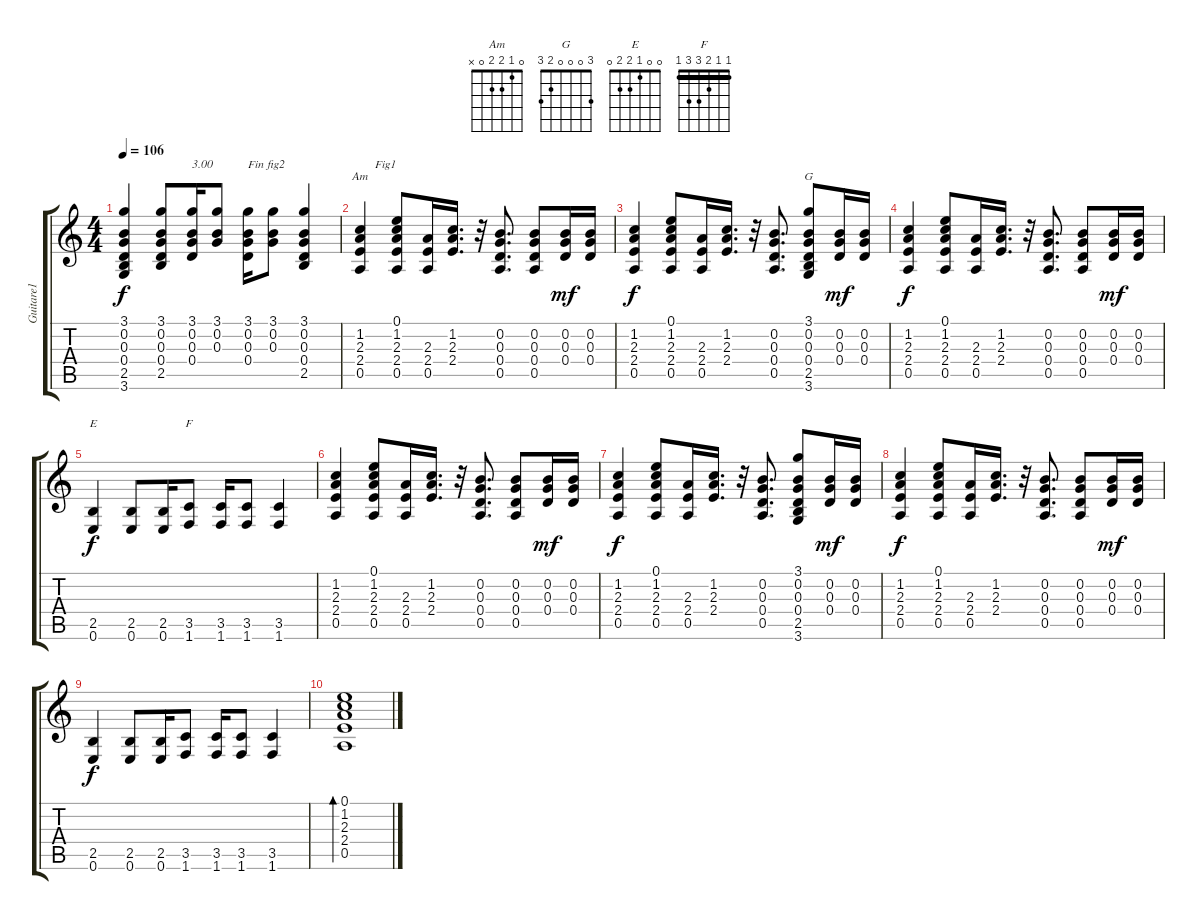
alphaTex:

\track ("Guitare1" "Guitare1") {instrument acousticguitarsteel}
\staff {score tabs}
\tuning (E4 B3 G3 D3 A2 E2) {hide}
\chord ("Am" 0 1 2 2 0 x)
\chord ("G" 3 0 0 0 2 3)
\chord ("E" 0 0 1 2 2 0)
\chord ("F" 1 1 2 3 3 1) {barre 1}
\ts (4 4)
\tempo 106
\clef g2
\ks c
(3.1 0.2 0.3 0.4 2.5 3.6).4{dy f} (3.1 0.2 0.3 0.4 2.5).8 (3.1 0.2 0.3 0.4).16{txt "3.00"} (3.1 0.2 0.3).8 (3.1 0.2 0.3 0.4).16{txt "Fin fig2"} (3.1 0.2 0.3).8 (3.1 0.2 0.3 0.4 2.5).4 |
(1.2 2.3 2.4 0.5).4{ch "Am" txt "     Fig1"} (0.1 1.2 2.3 2.4 0.5).8 (2.3 2.4 0.5).16 (1.2 2.3 2.4).16{d} r.32 (0.2 0.3 0.4 0.5).8{d} (0.2 0.3 0.4 0.5).8 (0.2 0.3 0.4).16{dy mf} (0.2 0.3 0.4).16 |
(1.2 2.3 2.4 0.5).4{dy f} (0.1 1.2 2.3 2.4 0.5).8 (2.3 2.4 0.5).16 (1.2 2.3 2.4).16{d} r.32 (0.2 0.3 0.4 0.5).8{d} (3.1 0.2 0.3 0.4 2.5 3.6).8{ch "G"} (0.2 0.3 0.4).16{dy mf} (0.2 0.3 0.4).16 |
(1.2 2.3 2.4 0.5).4{dy f} (0.1 1.2 2.3 2.4 0.5).8 (2.3 2.4 0.5).16 (1.2 2.3 2.4).16{d} r.32 (0.2 0.3 0.4 0.5).8{d} (0.2 0.3 0.4 0.5).8 (0.2 0.3 0.4).16{dy mf} (0.2 0.3 0.4).16 |
(2.5 0.6).4{ch "E" dy f} (2.5 0.6).8 (2.5 0.6).16 (3.5 1.6).8{ch "F"} (3.5 1.6).16 (3.5 1.6).8 (3.5 1.6).4 |
(1.2 2.3 2.4 0.5).4 (0.1 1.2 2.3 2.4 0.5).8 (2.3 2.4 0.5).16 (1.2 2.3 2.4).16{d} r.32 (0.2 0.3 0.4 0.5).8{d} (0.2 0.3 0.4 0.5).8 (0.2 0.3 0.4).16{dy mf} (0.2 0.3 0.4).16 |
(1.2 2.3 2.4 0.5).4{dy f} (0.1 1.2 2.3 2.4 0.5).8 (2.3 2.4 0.5).16 (1.2 2.3 2.4).16{d} r.32 (0.2 0.3 0.4 0.5).8{d} (3.1 0.2 0.3 0.4 2.5 3.6).8 (0.2 0.3 0.4).16{dy mf} (0.2 0.3 0.4).16 |
(1.2 2.3 2.4 0.5).4{dy f} (0.1 1.2 2.3 2.4 0.5).8 (2.3 2.4 0.5).16 (1.2 2.3 2.4).16{d} r.32 (0.2 0.3 0.4 0.5).8{d} (0.2 0.3 0.4 0.5).8 (0.2 0.3 0.4).16{dy mf} (0.2 0.3 0.4).16 |
(2.5 0.6).4{dy f} (2.5 0.6).8 (2.5 0.6).16 (3.5 1.6).8 (3.5 1.6).16 (3.5 1.6).8 (3.5 1.6).4 |
(0.1 1.2 2.3 2.4 0.5).1{bd 120}
